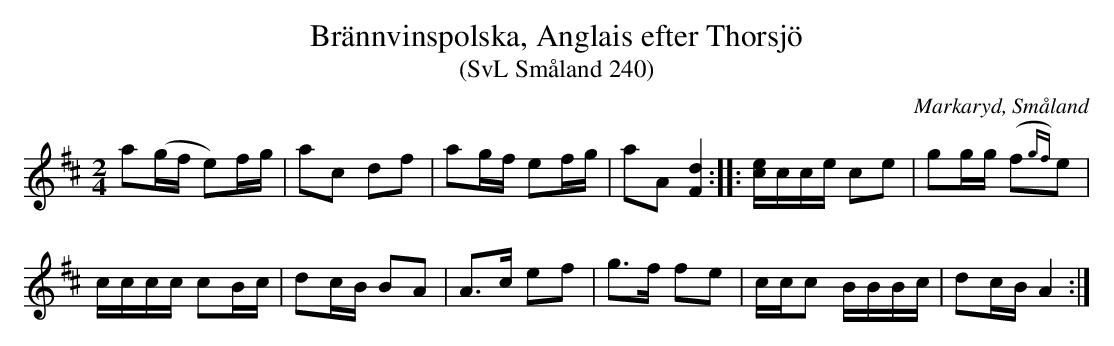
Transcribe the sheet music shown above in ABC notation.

X:1
T:Brännvinspolska, Anglais efter Thorsjö
T:(SvL Småland 240)
O:Markaryd, Småland
M:2/4
L:1/8
K:D
a(g/f/ e)f/g/|ac df|ag/f/ ef/g/|aA [dF]2:| |:[ec]/c/c/e/ ce|gg/g/ (f{gf})e|
c/c/c/c/ cB/c/|dc/B/ BA|A>c ef|g>f fe|c/c/c B/B/B/c/|dc/B/ A2:|
